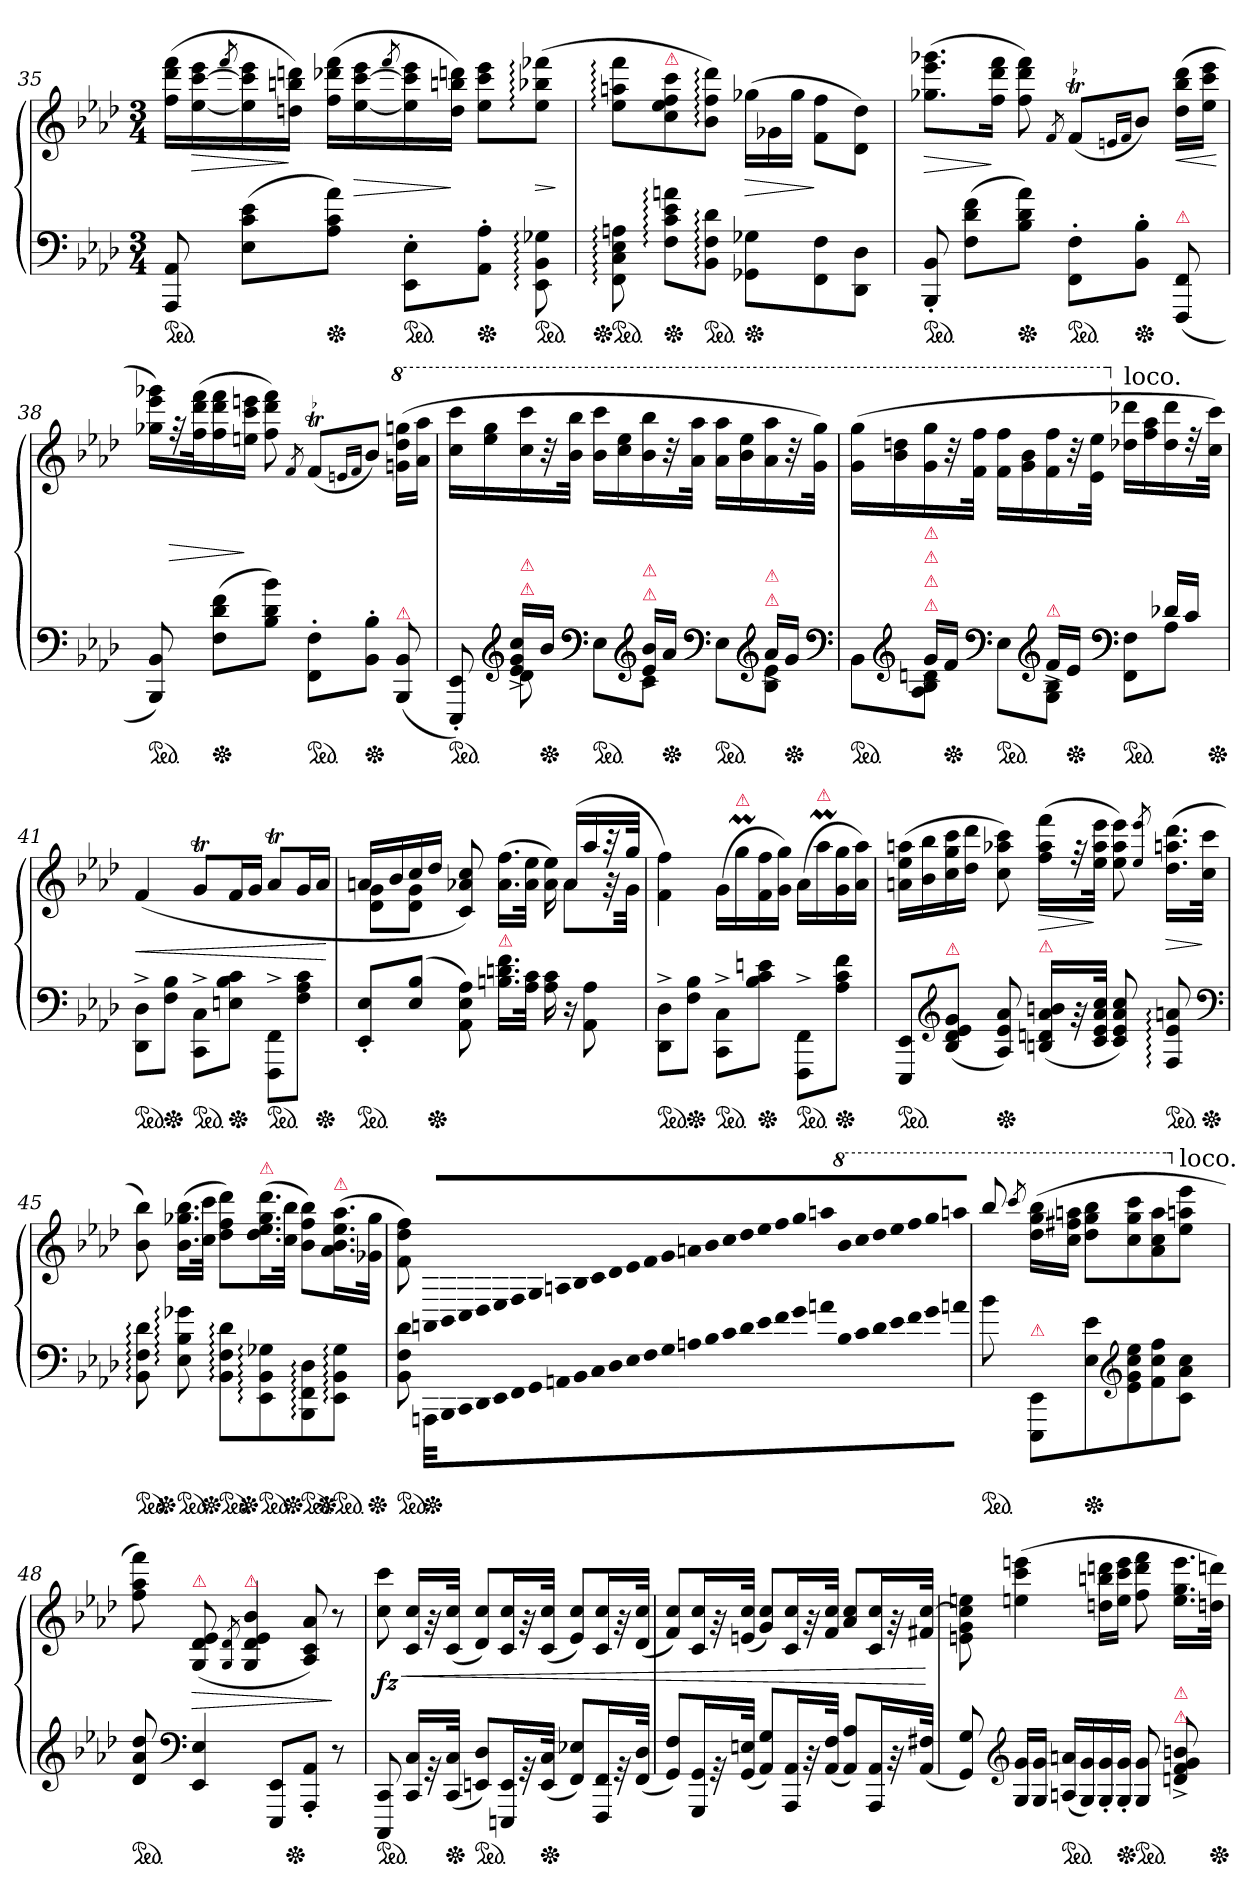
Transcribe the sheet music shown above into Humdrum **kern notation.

**kern	**kern	**dynam
*part1	*part1	*part1
*staff2	*staff1	*staff1/2
*clefF4	*clefG2	*
*k[b-e-a-d-]	*k[b-e-a-d-]	*
*A-:	*A-:	*
*M3/4	*M3/4	*
*ped	*	*
=35	=35	=35
8AAA- 8AA-	(>16ff 16ddd- 16fffLL	.
.	[16ee- [16ccc 16eee-	>
.	8qfff/	.
(>8E- 8c 8e-L	16ee-] 16ccc] 16eee-	.
.	16ddn 16bbn 16dddnJJ)	]
*Xped	*	*
8A- 8c 8a-J)	(>16ff 16ddd-X 16fffLL	.
.	[16ee- [16ccc 16eee-	>
.	8qfff/	.
*ped	*	*
8EE-'>\ 8E-'>\L	16ee-] 16ccc] 16eee-	.
.	16dd 16bbn 16dddnJJ)	]
*Xped	*	*
8AA-'> 8A-'>J	8ee- 8ccc 8eee-L	.
!LO:TX:a:color=crimson:t=⚠	!	!
*ped	*	*
8EE-:\ 8BB-:\ 8G-X:\	(>8ee-: 8bb-X: 8fff-X:J	>
.	.	]
=36	=36	=36
*Xped	*	*
*ped	*	*
8FF:\ 8C:\ 8E-:\ 8An:\	8ee-: 8aan: 8fff:L	.
!	!LO:TX:a:color=crimson:t=⚠	!
*Xped	*	*
8F: 8c: 8e-: 8an:L	8cc 8ee- 8ff 8ccc	.
*ped	*	*
8BB-: 8F: 8d-:J	8b-: 8ff: 8ddd-:J)	.
*	*Xtuplet	*
*Xped	*	*
8GG-X\ 8G-X\L	(>24gg-XLL	>
.	24g-X	.
.	24gg-JJ	.
8FF 8F	8f\ 8ff\L	]
8DD- 8D-J	8d- 8dd-J)	.
=37	=37	=37
*ped	*	*
8BBB-'< 8BB-'<	(>8.gg-X 8.eee- 8.ggg-XL	>
(>8F 8d- 8fL	.	.
.	16ff 16ddd- 16fffJk	]
*Xped	*	*
8B- 8d- 8a-J)	8ff 8ddd- 8fff)	.
.	8qf/	.
!	!LO:TR:acc=-	!
*ped	*	*
8FF'> 8F'>L	(<8ftL	.
.	16qqen/LL	.
.	16qqf/JJ	.
*Xped	*	*
8BB-'> 8B-'>J	8b-J)	.
!LO:TX:a:color=crimson:t=⚠	!	!
(<8FFF 8FF	(>16dd- 16bb- 16ddd-LL	<
.	16ee- 16ccc 16eee-JJ	.
.	.	[
=38	=38	=38
*ped	*	*
8BBB- 8BB-)	16gg-X 16eee- 16ggg-XLL)	.
.	32rff	>
.	(>32ff 32ddd- 32fffK	.
*Xped	*	*
(>8F 8d- 8fL	16ff 16ddd- 16fff	.
.	16een 16ccc 16eeenJJ	]
8B- 8d- 8b-J)	8ff 8ddd- 8fff)	.
.	8qf/	.
!	!LO:TR:acc=-	!
*ped	*	*
8FF'> 8F'>L	(<8ftL	.
.	16qqen/LL	.
.	16qqf/JJ	.
*Xped	*	*
8BB-'> 8B-'>J	8b-J)	.
*	*8va	*
!LO:TX:a:color=crimson:t=⚠	!	!
(<8BBB- 8BB-	(>16ggn 16ddd- 16gggnLL	.
.	16aa- 16aaa-JJ	.
=39	=39	=39
*^	*	*
*ped	*	*	*
8EEE-'</ 8EE-'</)	8ryy	16ccc 16ccccLL	.
.	.	16eee- 16ggg	.
*clefG2	*	*	*
!LO:TX:a:color=crimson:t=⚠	!	!	!
!LO:TX:a:color=crimson:t=⚠	!	!	!
8d-\	16e-^> 16g^> 16cc^>LL	16ccc 16cccc	.
*Xped	*	*	*
.	16b-/JJ	32r	.
.	.	32bb- 32bbb-JJk	.
*clefF4	*	*	*
*ped	*	*	*
8E-\L	8ryy	16bb- 16ccccLL	.
.	.	16ccc 16eee-	.
*clefG2	*	*	*
!LO:TX:a:color=crimson:t=⚠	!	!	!
!LO:TX:a:color=crimson:t=⚠	!	!	!
8cJ	16e-^>/ 16b-^>/LL	16bb- 16bbb-	.
*Xped	*	*	*
.	16a-JJ	32r	.
.	.	32aa- 32aaa-JJk	.
*clefF4	*	*	*
*ped	*	*	*
8E-\L	8ryy	16aa- 16aaa-LL	.
.	.	16bb- 16eee-	.
*clefG2	*	*	*
!LO:TX:a:color=crimson:t=⚠	!	!	!
!LO:TX:a:color=crimson:t=⚠	!	!	!
8B- 8e-J	16a-^>/LL	16aa- 16aaa-	.
*Xped	*	*	*
.	16gJJ	32r	.
.	.	32gg 32gggJJk)	.
*clefF4	*	*	*
=40	=40	=40	=40
*ped	*	*	*
8BB-L	8ryy	(>16gg 16gggLL	.
.	.	16bb- 16dddn	.
*clefG2	*	*	*
!LO:TX:a:color=crimson:t=⚠	!	!	!
!LO:TX:a:color=crimson:t=⚠	!	!	!
!LO:TX:a:color=crimson:t=⚠	!	!	!
!LO:TX:a:color=crimson:t=⚠	!	!	!
8A-\ 8B-\ 8dn\J	16g^>/LL	16gg 16ggg	.
*Xped	*	*	*
.	16fJJ	32r	.
.	.	32ff 32fffJJk	.
*clefF4	*	*	*
*ped	*	*	*
8E-L	8ryy	16ff\ 16fff\LL	.
.	.	16gg 16bb-	.
*clefG2	*	*	*
!LO:TX:a:color=crimson:t=⚠	!	!	!
8G\ 8B-\J	16f^>LL	16ff 16fff	.
*Xped	*	*	*
.	16e-/JJ	32r	.
.	.	32ee- 32eee-JJk	.
*clefF4	*	*	*
*	*	*X8va	*
!	!	!LO:TX:a:t=loco.	!
*ped	*	*	*
8FF 8FL	8ryy	16dd- 16ddd-XLL	.
.	.	16ff 16aa-	.
8A-\J	16d-XLL	16dd- 16ddd-	.
.	16c/JJ	32rdd	.
*Xped	*	*	*
.	.	32cc 32cccJJk)	.
*v	*v	*	*
=41	=41	=41
*ped	*	*
8DD-^>\ 8D-^>\L	(>4f	<
*Xped	*	*
8F 8B-J	.	.
*ped	*	*
8CC^>\ 8C^>\L	8gtL	.
*Xped	*	*
8En 8B- 8cJ	16fL	.
.	16gJJ	.
*ped	*	*
8FFF^>\ 8FF^>\L	8a-TL	.
8F 8A- 8cJ	16gL	.
*Xped	*	*
.	16a-JJ	.
.	.	[
=42	=42	=42
*	*^	*
*ped	*	*	*
8EE-'> 8E-'>L	16anLL	8d- 8gL	.
.	16b-	.	.
(>8E- 8B-J	16cc	8d- 8gJ	.
*Xped	*	*	*
.	16dd-JJ	.	.
8AA- 8E- 8A-)	8c 8a-X 8cc)	4ryy	.
!LO:TX:a:color=crimson:t=⚠	!	!	!
16.Bn\ 16.dn\ 16.f\LL	(>16.a- 16.ffLL	.	.
32A-\ 32c\JJk	32a- 32ee-JJk	.	.
16A-\ 16c\	16a- 16ee-)	16ryy	.
16r	(>16a-LL	8a-L	.
8AA- 8A-	16aa-	.	.
.	32raa	32rg	.
.	32ggJJk	32gJkk	.
*	*v	*v	*
=43	=43	=43
*ped	*	*
8DD-^>\ 8D-^>\L	4f 4ff)	.
*Xped	*	*
8F 8B-J	.	.
*ped	*	*
8CC^> 8C^>L	(>16gLL	.
!	!LO:TX:a:color=crimson:t=⚠	!
.	16ggm	.
!LO:TX:a:color=crimson:t=⚠	!	!
*Xped	*	*
8B- 8c 8enJ	16f 16ff	.
.	16g 16ggJJ)	.
*ped	*	*
8FFF^>\ 8FF^>\L	(>16a-LL	.
!	!LO:TX:a:color=crimson:t=⚠	!
.	16aa-M	.
*Xped	*	*
8A- 8c 8fJ	16g 16gg	.
.	16a- 16aa-JJ)	.
=44	=44	=44
!LO:TX:a:color=crimson:t=⚠	!	!
*ped	*	*
8EEE- 8EE-L	(>16an 16ee- 16aanLL	.
.	16b- 16bb-	.
*clefG2	*	*
!LO:TX:a:color=crimson:t=⚠	!	!
(<8B- 8d- 8e- 8gJ	16cc 16gg 16ccc	.
.	16dd- 16ddd-JJ	.
*Xped	*	*
8A- 8e- 8a-)	8cc 8aa-X 8ccc)	.
!LO:TX:a:color=crimson:t=⚠	!	!
(<16Bn 16dn 16a- 16bnLL	(>16ff 16aa- 16fffLL	>
32rg	32rff	.
32c 32e- 32a- 32ccJJk	32ee- 32aa- 32eee-JJk	]
8c 8e- 8a- 8cc)	8ee- 8aa- 8eee-)	.
.	8qee-/ 8qeee-/	.
*ped	*	*
8F: 8e-: 8an:	(>16.dd- 16.aan 16.ddd-LL	>
*Xped	*	*
.	32cc 32cccJJk	]
*clefF4	*	*
=45	=45	=45
*ped	*	*
*	*^	*
*	*	*^	*
8BB-: 8F: 8d-:	8b- 8bb-)	16ryy	4ryy	.
*Xped	*	*	*	*
.	.	2ryy	.	.
*ped	*	*	*	*
8E-: 8B-: 8g-X:	(>16.b- 16.gg-X 16.bb-LL	.	.	.
*Xped	*	*	*	*
.	32cc 32cccJJk	.	.	.
*ped	*	*	*	*
8BB-:\ 8F:\ 8d-:\L	8dd- 8ff 8ddd-L)	.	16ryy	.
*Xped	*	*	*	*
.	.	.	4..ryy	.
!	!LO:TX:a:color=crimson:t=⚠	!	!	!
*ped	*	*	*	*
8EE-: 8BB-: 8G-X:	(>16.dd- 16.ee- 16.gg- 16.ddd-L	.	.	.
*Xped	*	*	*	*
.	32cc 32bb-JJk	.	.	.
*ped	*	*	*	*
8BBB-: 8FF: 8D-:	8b- 8ff 8bb-L)	.	.	.
*Xped	*	*	*	*
.	.	8.ryy	.	.
!	!LO:TX:a:color=crimson:t=⚠	!	!	!
*ped	*	*	*	*
8EE-: 8BB-: 8G-:J	(>16.a- 16.b- 16.ee- 16.aa-L	.	.	.
*Xped	*	*	*	*
.	32g-X 32gg-JJk	.	.	.
*	*v	*v	*v	*
=46	=46	=46
*ped	*	*
8BB- 8F 8d-	8f 8dd- 8ff)	.
*Xtuplet	*	*
!LO:N:vis=8	!LO:N:vis=8	!
*Xped	*	*
232%5AAAn!\L	232%5AAn!/L	.
!LO:N:vis=8	!LO:N:vis=8	!
232%5BBB-!\	232%5BB-!/	.
!LO:N:vis=8	!LO:N:vis=8	!
232%5CC!\	232%5C!/	.
!LO:N:vis=8	!LO:N:vis=8	!
232%5DD-!\	232%5D-!/	.
!LO:N:vis=8	!LO:N:vis=8	!
232%5EE-!\	232%5E-!/	.
!LO:N:vis=8	!LO:N:vis=8	!
232%5FF!\	232%5F!/	.
!LO:N:vis=8	!LO:N:vis=8	!
232%5GG!\	232%5G!/	.
!LO:N:vis=8	!LO:N:vis=8	!
232%5AAn!\	232%5An!/	.
!LO:N:vis=8	!LO:N:vis=8	!
232%5BB-!\	232%5B-!/	.
!LO:N:vis=8	!LO:N:vis=8	!
232%5C!	232%5c!	.
!LO:N:vis=8	!LO:N:vis=8	!
232%5D-!	232%5d-!	.
!LO:N:vis=8	!LO:N:vis=8	!
232%5E-!	232%5e-!	.
!LO:N:vis=8	!LO:N:vis=8	!
232%5F!	232%5f!	.
!LO:N:vis=8	!LO:N:vis=8	!
232%5G!	232%5g!	.
!LO:N:vis=8	!LO:N:vis=8	!
232%5An!	232%5an!	.
!LO:N:vis=8	!LO:N:vis=8	!
232%5B-!	232%5b-!	.
!LO:N:vis=8	!LO:N:vis=8	!
232%5c!	232%5cc!	.
!LO:N:vis=8	!LO:N:vis=8	!
232%5d-!\	232%5dd-!/	.
!LO:N:vis=8	!LO:N:vis=8	!
232%5e-!\	232%5ee-!/	.
!LO:N:vis=8	!LO:N:vis=8	!
232%5f!\	232%5ff!/	.
!LO:N:vis=8	!LO:N:vis=8	!
232%5g!\	232%5gg!/	.
!LO:N:vis=8	!LO:N:vis=8	!
232%5an!	232%5aan!	.
!LO:N:vis=8	!	!
*	*8va	*
!	!LO:N:vis=8	!
232%5B-!\	232%5bb-!/	.
!LO:N:vis=8	!LO:N:vis=8	!
232%5c!\	232%5ccc!/	.
!LO:N:vis=8	!LO:N:vis=8	!
232%5d-!\	232%5ddd-!/	.
!LO:N:vis=8	!LO:N:vis=8	!
232%5e-!\	232%5eee-!/	.
!LO:N:vis=8	!LO:N:vis=8	!
232%5f!\	232%5fff!/	.
!LO:N:vis=8	!LO:N:vis=8	!
232%5g!\	232%5ggg!/	.
!LO:N:vis=8	!LO:N:vis=8	!
232%5an!\J	232%5aaan!/J	.
=47	=47	=47
*ped	*	*
8b-\	8bbb-/	.
.	8qcccc/	.
!LO:TX:a:color=crimson:t=⚠	!	!
8EEE-/ 8EE-/L	(>16ddd- 16ggg 16bbb-LL	.
.	16ccc 16fff#X 16aaanJJ	.
*Xped	*	*
8E-\ 8e-\	8ddd- 8ggg 8bbb-L	.
*clefG2	*	*
8e-\ 8g\ 8cc\ 8ee-\	8ccc 8ggg 8cccc	.
8f\ 8cc\ 8ff\	8aa- 8ccc 8aaa	.
*	*X8va	*
!	!LO:TX:a:t=loco.	!
8c\ 8a-\ 8cc\J	8ee- 8aan 8eee-J	.
=48	=48	=48
*ped	*	*
*	*^	*
8d- 8a- 8dd-	8ff 8aa- 8fff)	4..ryy	.
*clefF4	*	*	*
!	!LO:TX:a:color=crimson:t=⚠	!	!
4EE- 4E-	(>8G 8d- 8e-	.	>
.	8qG/ 8qd-/	.	.
!	!LO:TX:a:color=crimson:t=⚠	!	!
.	4G 4d- 4e- 4b-	.	.
8EEE- 8EE-L	.	.	.
*Xped	*	*	*
.	.	4ryy	.
8AAA-'< 8AA-'<J	8A- 8c 8a-)	.	.
8r	8r	.	]
.	.	16ryy	.
=49	=49	=49	=49
!LO:TX:a:color=crimson:t=⚠	!	!	!
*	*v	*v	*
*ped	*	*
8CCC 8CC	8cc 8ccc	< fz
16CC 16CLL	16c 16ccLL	.
32r	32rg	.
*Xped	*	*
(<32CC 32CJJk	(<32c 32ccJJk	.
*ped	*	*
8EEn 8D-L)	8d- 8ccL)	.
16EEEn 16EEL	16c 16ccL	.
32rGG	32rg	.
*Xped	*	*
(<32EE 32CJJk	(<32c 32ccJJk	.
8FF 8E-XL)	8e- 8ccL)	.
16FFF 16FFL	16c 16ccL	.
32r	32rg	.
(<32FF 32D-JJk	(<32d- 32ccJJk	.
=50	=50	=50
8GG 8FL)	8f 8ccL)	.
16GGG 16GGL	16c 16ccL	.
32r	32rg	.
(<32GG 32EnJJk	(<32en 32ccJJk	.
8AA- 8GL)	8g 8ccL)	.
16AAA- 16AA-L	16c 16ccL	.
32rBB	32rg	.
(>32AA- 32FJJk	32f 32ccJJk	.
8AA- 8A-L)	8a- 8ccL	.
16AAA- 16AA-L	16c 16ccL	.
32rBB	32rg	.
(<32AA- 32F#XJJk	32f#X [32ccJJk	.
.	.	[
=51	=51	=51
8GG 8G)	8en\ 8g\ 8cc]\ 8een\	.
*clefG2	*	*
16G 16gLL	(>4een 4ccc 4eeen	.
16G 16gJJ	.	.
*ped	*	*
(<16An 16anLL	.	.
16G 16g)	.	.
16G'< 16g'<	16ddn 16bbn 16dddnLL	.
*Xped	*	*
16G'< 16g'<JJ	16ee 16ccc 16eeeJJ	.
*ped	*	*
8G 8g	8ff 8ddd 8fff	.
!LO:TX:a:color=crimson:t=⚠	!	!
!LO:TX:a:color=crimson:t=⚠	!	!
8dn^</ 8f^</ 8g^</ 8bn^</	16.ee 16.gg 16.eeeLL	.
*Xped	*	*
.	32ddn 32dddnJJk)	.
=	=	=
*-	*-	*-
